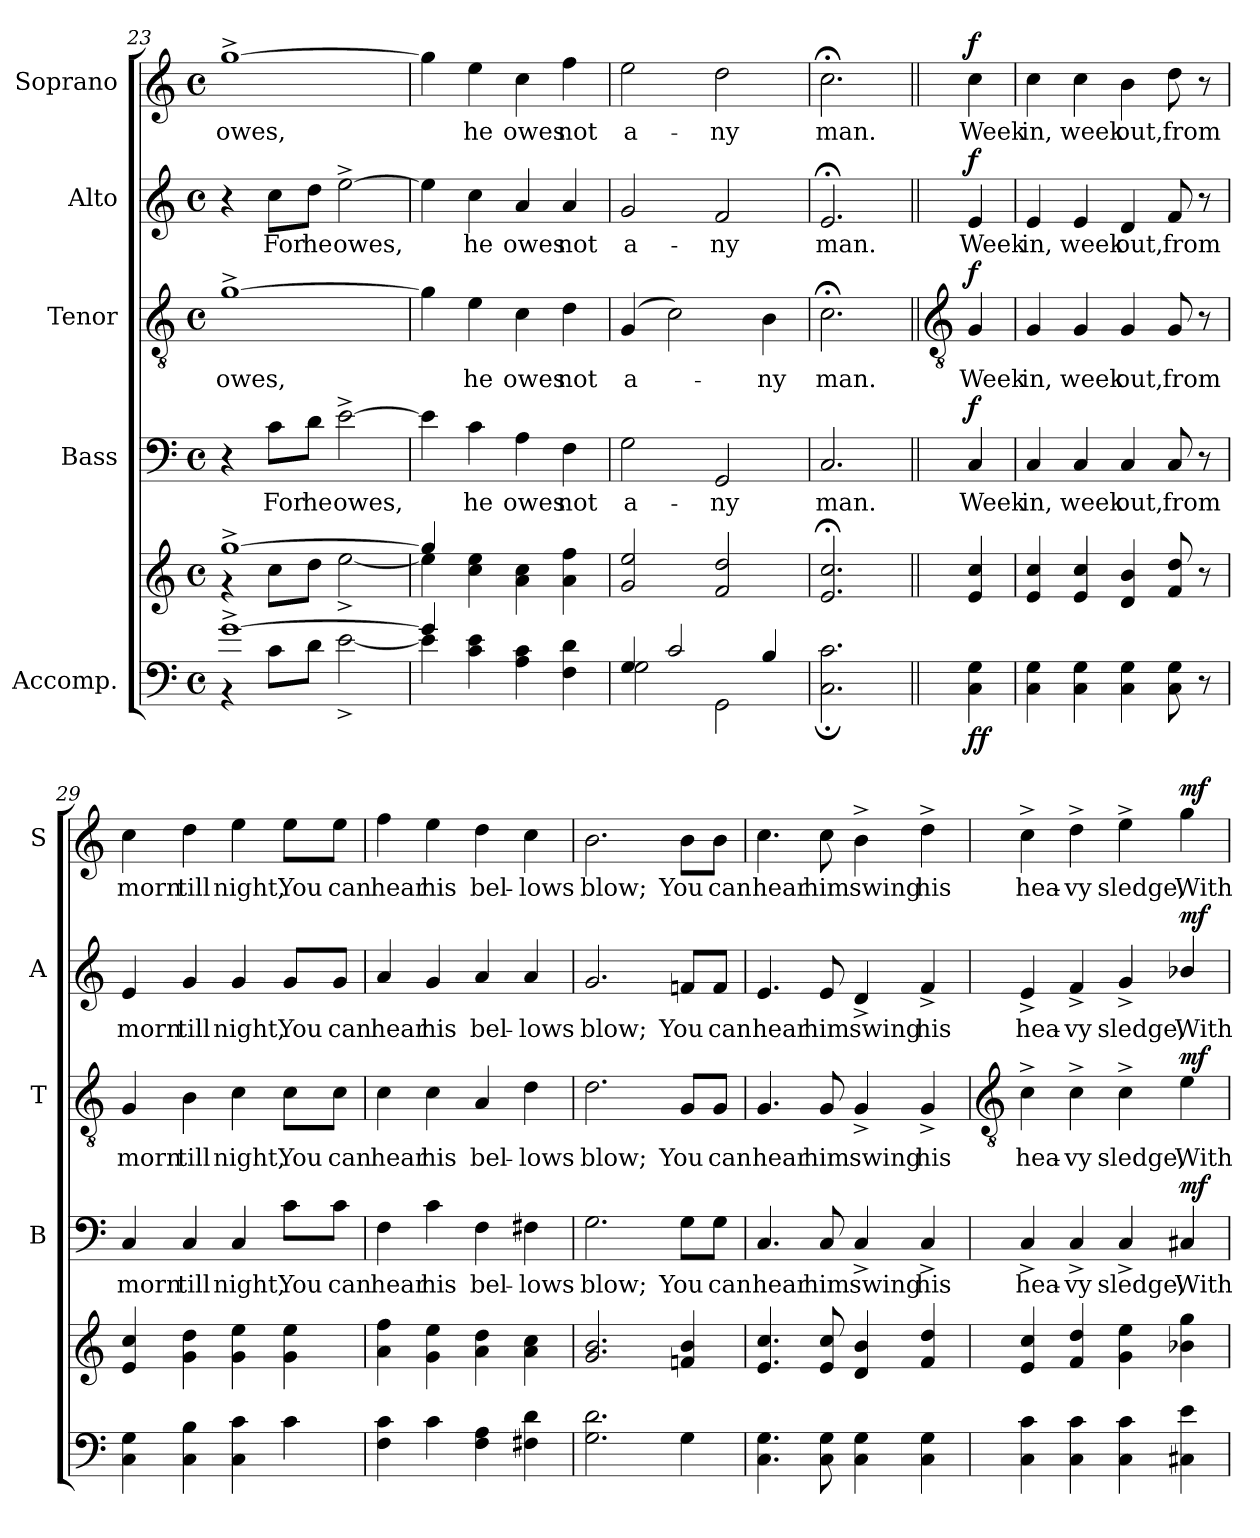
**kern	**kern	**dynam	**kern	**text	**dynam	**kern	**text	**dynam	**kern	**text	**dynam	**kern	**text	**dynam
*part5	*part5	*part5	*part4	*part4	*part4	*part3	*part3	*part3	*part2	*part2	*part2	*part1	*part1	*part1
*staff6	*staff5	*staff5/6	*staff4	*staff4	*staff4	*staff3	*staff3	*staff3	*staff2	*staff2	*staff2	*staff1	*staff1	*staff1
*I"Accomp.	*	*	*I"Bass	*	*	*I"Tenor	*	*	*I"Alto	*	*	*I"Soprano	*	*
*	*	*	*I'B	*	*	*I'T	*	*	*I'A	*	*	*I'S	*	*
*clefF4	*clefG2	*	*clefF4	*	*	*clefGv2	*	*	*clefG2	*	*	*clefG2	*	*
*k[]	*k[]	*	*k[]	*	*	*k[]	*	*	*k[]	*	*	*k[]	*	*
*C:	*C:	*	*C:	*	*	*C:	*	*	*C:	*	*	*C:	*	*
*M4/4	*M4/4	*	*M4/4	*	*	*M4/4	*	*	*M4/4	*	*	*M4/4	*	*
*met(c)	*met(c)	*	*met(c)	*	*	*met(c)	*	*	*met(c)	*	*	*met(c)	*	*
=23	=23	=23	=23	=23	=23	=23	=23	=23	=23	=23	=23	=23	=23	=23
*^	*^	*	*	*	*	*	*	*	*	*	*	*	*	*
!	!	!	!	!	!	!	!	!	!LO:LY:b	!	!	!	!	!	!LO:LY:b	!
[1g^/	4r	[1gg^	4r	.	4r	.	.	[1g^	owes,	.	4r	.	.	[1gg^	owes,	.
!	!	!	!	!	!	!LO:LY:b	!	!	!	!	!	!LO:LY:b	!	!	!	!
.	8cL	.	8cc\L	.	8c\L	For	.	.	.	.	8cc\L	For	.	.	.	.
!	!	!	!	!	!	!LO:LY:b	!	!	!	!	!	!LO:LY:b	!	!	!	!
.	8dJ	.	8dd\J	.	8d\J	he	.	.	.	.	8dd\J	he	.	.	.	.
!	!	!	!	!	!	!LO:LY:b	!	!	!	!	!	!LO:LY:b	!	!	!	!
.	[2e^	.	[2ee^\	.	[2e^	owes,	.	.	.	.	[2ee^	owes,	.	.	.	.
=24	=24	=24	=24	=24	=24	=24	=24	=24	=24	=24	=24	=24	=24	=24	=24	=24
4g/]	4e]	4gg]	4ee\]	.	4e]	.	.	4g]	.	.	4ee]	.	.	4gg]	.	.
!	!	!	!	!	!	!LO:LY:b	!	!	!LO:LY:b	!	!	!LO:LY:b	!	!	!LO:LY:b	!
2.ryy	4c 4e	4cc 4ee	2.ryy	.	4c	he	.	4e	he	.	4cc	he	.	4ee	he	.
!	!	!	!	!	!	!LO:LY:b	!	!	!LO:LY:b	!	!	!LO:LY:b	!	!	!LO:LY:b	!
.	4A 4c	4a 4cc	.	.	4A	owes	.	4c	owes	.	4a	owes	.	4cc	owes	.
!	!	!	!	!	!	!LO:LY:b	!	!	!LO:LY:b	!	!	!LO:LY:b	!	!	!LO:LY:b	!
.	4F 4d	4a 4ff	.	.	4F	not	.	4d	not	.	4a	not	.	4ff	not	.
=25	=25	=25	=25	=25	=25	=25	=25	=25	=25	=25	=25	=25	=25	=25	=25	=25
!	!	!	!	!	!	!LO:LY:b	!	!	!LO:LY:b	!	!	!LO:LY:b	!	!	!LO:LY:b	!
4G/	2G	2g 2ee	1ryy	.	2G	a-	.	(<4G	a-	.	2g	a-	.	2ee	a-	.
2c/	.	.	.	.	.	.	.	2c)	.	.	.	.	.	.	.	.
!	!	!	!	!	!	!LO:LY:b	!	!	!	!	!	!LO:LY:b	!	!	!LO:LY:b	!
.	2GG	2f 2dd	.	.	2GG	-ny	.	.	.	.	2f	-ny	.	2dd	-ny	.
!	!	!	!	!	!	!	!	!	!LO:LY:b	!	!	!	!	!	!	!
4B/	.	.	.	.	.	.	.	4B	ny	.	.	.	.	.	.	.
=26	=26	=26	=26	=26	=26	=26	=26	=26	=26	=26	=26	=26	=26	=26	=26	=26
!	!	!	!	!	!	!LO:LY:b	!	!	!LO:LY:b	!	!	!LO:LY:b	!	!	!LO:LY:b	!
2.ryy	2.C; 2.c;	2.e;< 2.cc;<	2.ryy	.	2.C	man.	.	2.c;<	man.	.	2.e;<	man.	.	2.cc;<	man.	.
*v	*v	*	*	*	*	*	*	*	*	*	*	*	*	*	*	*
*	*v	*v	*	*	*	*	*	*	*	*	*	*	*	*	*
!!LO:LB:g=z
=27||	=27||	=27||	=27||	=27||	=27||	=27||	=27||	=27||	=27||	=27||	=27||	=27||	=27||	=27||
*	*	*	*	*	*	*clefGv2	*	*	*	*	*	*	*	*
*^	*^	*	*	*	*	*	*	*	*	*	*	*	*	*
!	!	!	!	!LO:DY:b=2	!	!LO:LY:b	!	!	!LO:LY:b	!	!	!LO:LY:b	!	!	!LO:LY:b	!
!	!	!	!	!LO:DY:n=1:b	!	!	!LO:DY:b	!	!	!LO:DY:b	!	!	!LO:DY:b	!	!	!LO:DY:b
*v	*v	*	*	*	*	*	*	*	*	*	*	*	*	*	*	*
*	*v	*v	*	*	*	*	*	*	*	*	*	*	*	*	*
4C\ 4G\	4e 4cc	f f	4C	Week	f	4G	Week	f	4e	Week	f	4cc	Week	f
=28	=28	=28	=28	=28	=28	=28	=28	=28	=28	=28	=28	=28	=28	=28
!	!	!	!	!LO:LY:b	!	!	!LO:LY:b	!	!	!LO:LY:b	!	!	!LO:LY:b	!
4C 4G	4e 4cc	.	4C	in,	.	4G	in,	.	4e	in,	.	4cc	in,	.
!	!	!	!	!LO:LY:b	!	!	!LO:LY:b	!	!	!LO:LY:b	!	!	!LO:LY:b	!
4C 4G	4e 4cc	.	4C	week	.	4G	week	.	4e	week	.	4cc	week	.
!	!	!	!	!LO:LY:b	!	!	!LO:LY:b	!	!	!LO:LY:b	!	!	!LO:LY:b	!
4C 4G	4d 4b	.	4C	out,	.	4G	out,	.	4d	out,	.	4b	out,	.
!	!	!	!	!LO:LY:b	!	!	!LO:LY:b	!	!	!LO:LY:b	!	!	!LO:LY:b	!
8C 8G	8f 8dd	.	8C	from	.	8G	from	.	8f	from	.	8dd	from	.
8r	8r	.	8r	.	.	8r	.	.	8r	.	.	8r	.	.
=29	=29	=29	=29	=29	=29	=29	=29	=29	=29	=29	=29	=29	=29	=29
!	!	!	!	!LO:LY:b	!	!	!LO:LY:b	!	!	!LO:LY:b	!	!	!LO:LY:b	!
4C\ 4G\	4e 4cc	.	4C/	morn	.	4G	morn	.	4e	morn	.	4cc	morn	.
!	!	!	!	!LO:LY:b	!	!	!LO:LY:b	!	!	!LO:LY:b	!	!	!LO:LY:b	!
4C 4B	4g 4dd	.	4C	till	.	4B	till	.	4g	till	.	4dd	till	.
!	!	!	!	!LO:LY:b	!	!	!LO:LY:b	!	!	!LO:LY:b	!	!	!LO:LY:b	!
4C 4c	4g 4ee	.	4C	night,	.	4c	night,	.	4g	night,	.	4ee	night,	.
!	!	!	!	!LO:LY:b	!	!	!LO:LY:b	!	!	!LO:LY:b	!	!	!LO:LY:b	!
4c	4g 4ee	.	8c\L	You	.	8c\L	You	.	8g/L	You	.	8ee\L	You	.
!	!	!	!	!LO:LY:b	!	!	!LO:LY:b	!	!	!LO:LY:b	!	!	!LO:LY:b	!
.	.	.	8c\J	can	.	8c\J	can	.	8g/J	can	.	8ee\J	can	.
=30	=30	=30	=30	=30	=30	=30	=30	=30	=30	=30	=30	=30	=30	=30
!	!	!	!	!LO:LY:b	!	!	!LO:LY:b	!	!	!LO:LY:b	!	!	!LO:LY:b	!
4F 4c	4a 4ff	.	4F	hear	.	4c	hear	.	4a	hear	.	4ff	hear	.
!	!	!	!	!LO:LY:b	!	!	!LO:LY:b	!	!	!LO:LY:b	!	!	!LO:LY:b	!
4c	4g 4ee	.	4c	his	.	4c	his	.	4g	his	.	4ee	his	.
!	!	!	!	!LO:LY:b	!	!	!LO:LY:b	!	!	!LO:LY:b	!	!	!LO:LY:b	!
4F 4A	4a 4dd	.	4F	bel-	.	4A	bel-	.	4a	bel-	.	4dd	bel-	.
!	!	!	!	!LO:LY:b	!	!	!LO:LY:b	!	!	!LO:LY:b	!	!	!LO:LY:b	!
4F#X 4d	4a 4cc	.	4F#X	-lows	.	4d	-lows	.	4a	-lows	.	4cc	-lows	.
=31	=31	=31	=31	=31	=31	=31	=31	=31	=31	=31	=31	=31	=31	=31
!	!	!	!	!LO:LY:b	!	!	!LO:LY:b	!	!	!LO:LY:b	!	!	!LO:LY:b	!
2.G 2.d	2.g 2.b	.	2.G	blow;	.	2.d	blow;	.	2.g	blow;	.	2.b	blow;	.
!	!	!	!	!LO:LY:b	!	!	!LO:LY:b	!	!	!LO:LY:b	!	!	!LO:LY:b	!
4G	4fn 4b	.	8G\L	You	.	8G/L	You	.	8fn/L	You	.	8b\L	You	.
!	!	!	!	!LO:LY:b	!	!	!LO:LY:b	!	!	!LO:LY:b	!	!	!LO:LY:b	!
.	.	.	8G\J	can	.	8G/J	can	.	8f/J	can	.	8b\J	can	.
=32	=32	=32	=32	=32	=32	=32	=32	=32	=32	=32	=32	=32	=32	=32
!	!	!	!	!LO:LY:b	!	!	!LO:LY:b	!	!	!LO:LY:b	!	!	!LO:LY:b	!
4.C 4.G	4.e 4.cc	.	4.C	hear	.	4.G	hear	.	4.e	hear	.	4.cc	hear	.
!	!	!	!	!LO:LY:b	!	!	!LO:LY:b	!	!	!LO:LY:b	!	!	!LO:LY:b	!
8C 8G	8e 8cc	.	8C	him	.	8G	him	.	8e	him	.	8cc	him	.
!	!	!	!	!LO:LY:b	!	!	!LO:LY:b	!	!	!LO:LY:b	!	!	!LO:LY:b	!
4C 4G	4d 4b	.	4C^	swing	.	4G^	swing	.	4d^	swing	.	4b^	swing	.
!	!	!	!	!LO:LY:b	!	!	!LO:LY:b	!	!	!LO:LY:b	!	!	!LO:LY:b	!
4C 4G	4f 4dd	.	4C^	his	.	4G^	his	.	4f^	his	.	4dd^	his	.
!!LO:LB:g=z
=33	=33	=33	=33	=33	=33	=33	=33	=33	=33	=33	=33	=33	=33	=33
*	*	*	*	*	*	*clefGv2	*	*	*	*	*	*	*	*
!	!	!	!	!LO:LY:b	!	!	!LO:LY:b	!	!	!LO:LY:b	!	!	!LO:LY:b	!
4C 4c	4e 4cc	.	4C^	hea-	.	4c^	hea-	.	4e^	hea-	.	4cc^	hea-	.
!	!	!	!	!LO:LY:b	!	!	!LO:LY:b	!	!	!LO:LY:b	!	!	!LO:LY:b	!
4C 4c	4f 4dd	.	4C^	-vy	.	4c^	-vy	.	4f^	-vy	.	4dd^	-vy	.
!	!	!	!	!LO:LY:b	!	!	!LO:LY:b	!	!	!LO:LY:b	!	!	!LO:LY:b	!
4C 4c	4g 4ee	.	4C^	sledge,	.	4c^	sledge,	.	4g^	sledge,	.	4ee^	sledge,	.
!	!	!LO:DY:b=2	!	!LO:LY:b	!	!	!LO:LY:b	!	!	!LO:LY:b	!	!	!LO:LY:b	!
!	!	!LO:DY:n=1:b	!	!	!LO:DY:b	!	!	!LO:DY:b	!	!	!LO:DY:b	!	!	!LO:DY:b
4C#X 4e	4b-X 4gg	mf mf	4C#X	With	mf	4e	With	mf	4b-X/	With	mf	4gg	With	mf
=	=	=	=	=	=	=	=	=	=	=	=	=	=	=
*-	*-	*-	*-	*-	*-	*-	*-	*-	*-	*-	*-	*-	*-	*-
